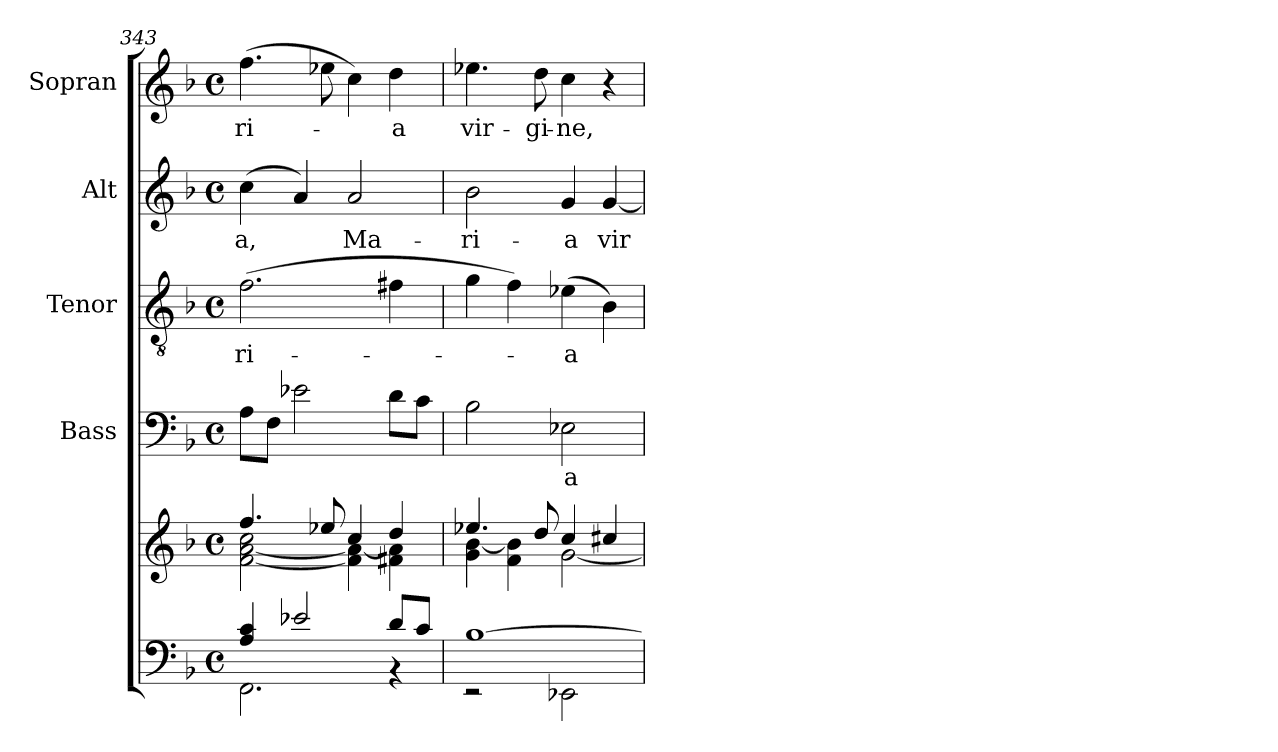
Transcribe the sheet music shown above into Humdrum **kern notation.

**kern	**kern	**kern	**text	**kern	**text	**kern	**text	**kern	**text
*part5	*part5	*part4	*part4	*part3	*part3	*part2	*part2	*part1	*part1
*staff6	*staff5	*staff4	*staff4	*staff3	*staff3	*staff2	*staff2	*staff1	*staff1
*	*	*I"Bass	*	*I"Tenor	*	*I"Alt	*	*I"Sopran	*
*	*	*I'B.	*	*I'T.	*	*I'A.	*	*I'S.	*
*clefF4	*clefG2	*clefF4	*	*clefGv2	*	*clefG2	*	*clefG2	*
*k[b-]	*k[b-]	*k[b-]	*	*k[b-]	*	*k[b-]	*	*k[b-]	*
*F:	*F:	*F:	*	*F:	*	*F:	*	*F:	*
*M4/4	*M4/4	*M4/4	*	*M4/4	*	*M4/4	*	*M4/4	*
*met(c)	*met(c)	*met(c)	*	*met(c)	*	*met(c)	*	*met(c)	*
=343	=343	=343	=343	=343	=343	=343	=343	=343	=343
*^	*^	*	*	*	*	*	*	*	*
!	!	!	!	!	!	!	!LO:LY:b	!	!LO:LY:b	!	!LO:LY:b
4A/ 4c/	2.FF\	4.ff/	[<2f\ [<2a\ 2cc\	8A\L	.	(>2.f\	-ri-	(>4cc\	-a,	(>4.ff\	-ri-
.	.	.	.	8F\J	.	.	.	.	.	.	.
2e-X/	.	.	.	2e-X\	.	.	.	4a/)	.	.	.
.	.	8ee-X/	.	.	.	.	.	.	.	8ee-X\	.
!	!	!	!	!	!	!	!	!	!LO:LY:b	!	!
.	.	4cc/	4f\] 4a\_	.	.	.	.	2a/	Ma-	4cc\)	.
!	!	!	!	!	!	!	!	!	!	!	!LO:LY:b
8d/L	4rAA	4dd/	4f#X\ 4a\]	8d\L	.	4f#X\	.	.	.	4dd\	-a
8c/J	.	.	.	8c\J	.	.	.	.	.	.	.
=344	=344	=344	=344	=344	=344	=344	=344	=344	=344	=344	=344
!	!	!	!	!	!	!	!	!	!LO:LY:b	!	!LO:LY:b
[>1B-	2rEE	4.ee-X/	4g\ [<4b-\	2B-\	.	4g\	.	2b-\	-ri-	4.ee-X\	vir-
.	.	.	4f\ 4b-\]	.	.	4f\)	.	.	.	.	.
!	!	!	!	!	!	!	!	!	!	!	!LO:LY:b
.	.	8dd/	.	.	.	.	.	.	.	8dd\	-gi-
!	!	!	!	!	!LO:LY:b	!	!LO:LY:b	!	!LO:LY:b	!	!LO:LY:b
.	2EE-X\	4cc/	[<2g\	2E-X\	-a	(>4e-X\	-a	4g/	-a	4cc\	-ne,
!	!	!	!	!	!	!	!	!	!LO:LY:b	!	!
.	.	4cc#X/	.	.	.	4B-\)	.	[4g/	vir-	4r	.
*v	*v	*	*	*	*	*	*	*	*	*	*
*	*v	*v	*	*	*	*	*	*	*	*
=	=	=	=	=	=	=	=	=	=
*-	*-	*-	*-	*-	*-	*-	*-	*-	*-
